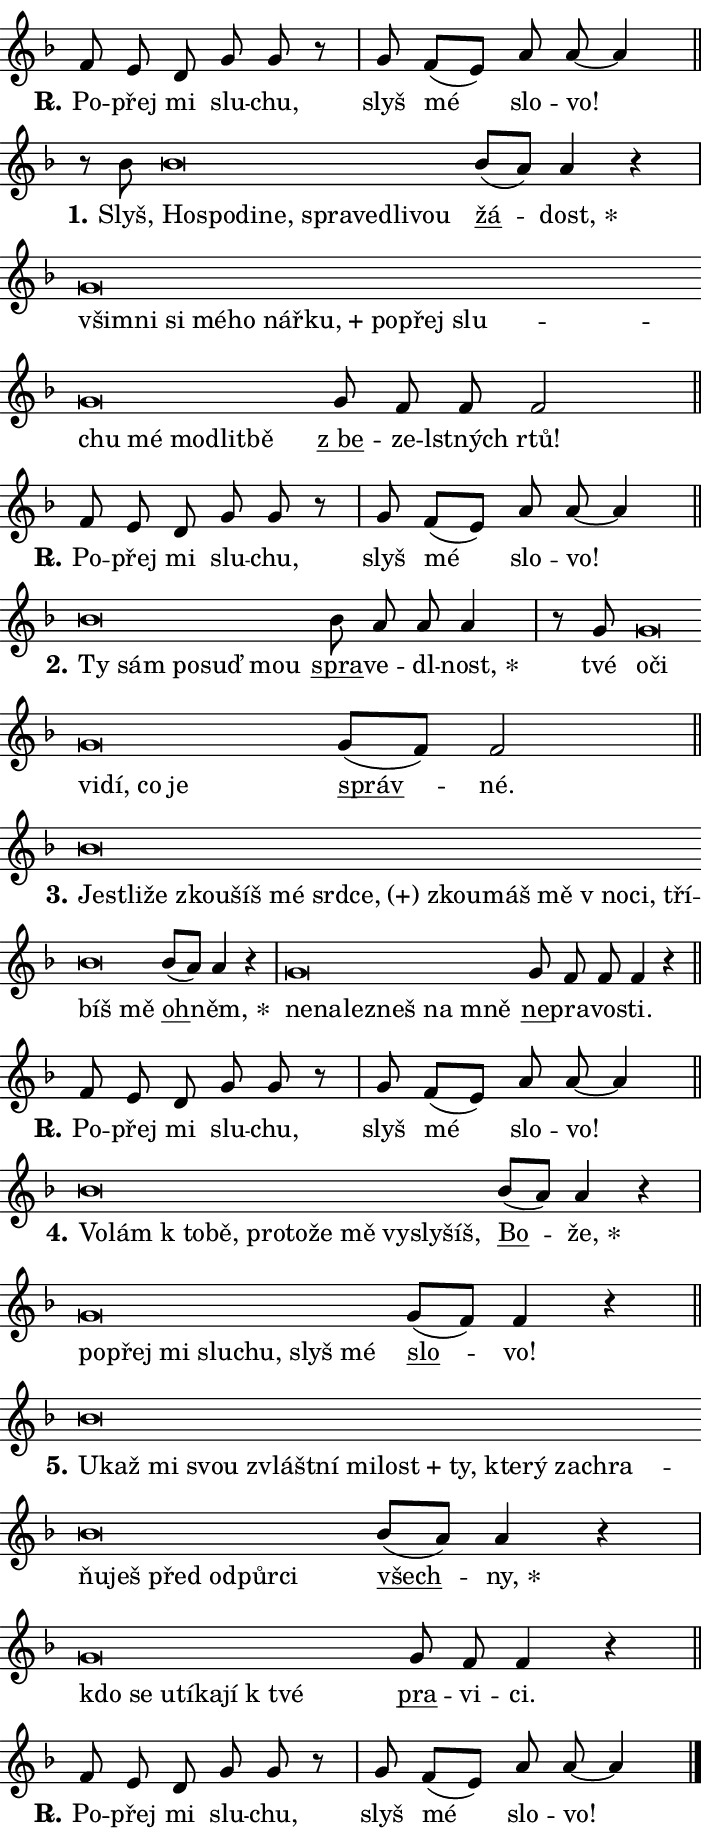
\version "2.24.0"
\header { tagline = "" }
\paper {
  indent = 0\cm
  top-margin = 0\cm
  right-margin = 0.13\cm % to fit lyric hyphens
  bottom-margin = 0\cm
  left-margin = 0\cm
  paper-width = 12\cm
  page-breaking = #ly:one-page-breaking
  system-system-spacing.basic-distance = #11
  score-system-spacing.basic-distance = #11
  ragged-last = ##f
}


%% Author: Thomas Morley
%% https://lists.gnu.org/archive/html/lilypond-user/2020-05/msg00002.html
#(define (line-position grob)
"Returns position of @var[grob} in current system:
   @code{'start}, if at first time-step
   @code{'end}, if at last time-step
   @code{'middle} otherwise
"
  (let* ((col (ly:item-get-column grob))
         (ln (ly:grob-object col 'left-neighbor))
         (rn (ly:grob-object col 'right-neighbor))
         (col-to-check-left (if (ly:grob? ln) ln col))
         (col-to-check-right (if (ly:grob? rn) rn col))
         (break-dir-left
           (and
             (ly:grob-property col-to-check-left 'non-musical #f)
             (ly:item-break-dir col-to-check-left)))
         (break-dir-right
           (and
             (ly:grob-property col-to-check-right 'non-musical #f)
             (ly:item-break-dir col-to-check-right))))
        (cond ((eqv? 1 break-dir-left) 'start)
              ((eqv? -1 break-dir-right) 'end)
              (else 'middle))))

#(define (tranparent-at-line-position vctor)
  (lambda (grob)
  "Relying on @code{line-position} select the relevant enry from @var{vctor}.
Used to determine transparency,"
    (case (line-position grob)
      ((end) (not (vector-ref vctor 0)))
      ((middle) (not (vector-ref vctor 1)))
      ((start) (not (vector-ref vctor 2))))))

noteHeadBreakVisibility =
#(define-music-function (break-visibility)(vector?)
"Makes @code{NoteHead}s transparent relying on @var{break-visibility}"
#{
  \override NoteHead.transparent =
    #(tranparent-at-line-position break-visibility)
#})

#(define delete-ledgers-for-transparent-note-heads
  (lambda (grob)
    "Reads whether a @code{NoteHead} is transparent.
If so this @code{NoteHead} is removed from @code{'note-heads} from
@var{grob}, which is supposed to be @code{LedgerLineSpanner}.
As a result ledgers are not printed for this @code{NoteHead}"
    (let* ((nhds-array (ly:grob-object grob 'note-heads))
           (nhds-list
             (if (ly:grob-array? nhds-array)
                 (ly:grob-array->list nhds-array)
                 '()))
           ;; Relies on the transparent-property being done before
           ;; Staff.LedgerLineSpanner.after-line-breaking is executed.
           ;; This is fragile ...
           (to-keep
             (remove
               (lambda (nhd)
                 (ly:grob-property nhd 'transparent #f))
               nhds-list)))
      ;; TODO find a better method to iterate over grob-arrays, similiar
      ;; to filter/remove etc for lists
      ;; For now rebuilt from scratch
      (set! (ly:grob-object grob 'note-heads)  '())
      (for-each
        (lambda (nhd)
          (ly:pointer-group-interface::add-grob grob 'note-heads nhd))
        to-keep))))

squashNotes = {
  \override NoteHead.X-extent = #'(-0.2 . 0.2)
  \override NoteHead.Y-extent = #'(-0.75 . 0)
  \override NoteHead.stencil =
    #(lambda (grob)
       (let ((pos (ly:grob-property grob 'staff-position)))
         (begin
           (if (< pos -7) (display "ERROR: Lower brevis then expected\n") (display ""))
           (if (<= pos -6) ly:text-interface::print ly:note-head::print))))
}
unSquashNotes = {
  \revert NoteHead.X-extent
  \revert NoteHead.Y-extent
  \revert NoteHead.stencil
}

hideNotes = \noteHeadBreakVisibility #begin-of-line-visible
unHideNotes = \noteHeadBreakVisibility #all-visible

% work-around for resetting accidentals
% https://lilypond.org/doc/v2.23/Documentation/notation/displaying-rhythms#unmetered-music
cadenzaMeasure = {
  \cadenzaOff
  \partial 1024 s1024
  \cadenzaOn
}

#(define-markup-command (accent layout props text) (markup?)
  "Underline accented syllable"
  (interpret-markup layout props
    #{\markup \override #'(offset . 4.3) \underline { #text }#}))

responsum = \markup \concat {
  "R" \hspace #-1.05 \path #0.1 #'((moveto 0 0.07) (lineto 0.9 0.8)) \hspace #0.05 "."
}

spaceSize = #0.6828661417322834 % exact space size for TeX Gyre Schola

\layout {
  \context {
    \Staff
    \remove "Time_signature_engraver"
    \override LedgerLineSpanner.after-line-breaking = #delete-ledgers-for-transparent-note-heads
  }
  \context {
    \Lyrics {
      \override LyricSpace.minimum-distance = \spaceSize
      \override LyricText.font-name = #"TeX Gyre Schola"
      \override LyricText.font-size = 1
      \override StanzaNumber.font-name = #"TeX Gyre Schola Bold"
      \override StanzaNumber.font-size = 1
    }
  }
  \context {
    \Score 
    \override NoteHead.text =
      #(lambda (grob) 
        (let ((pos (ly:grob-property grob 'staff-position)))
          #{\markup {
            \combine
              \halign #-0.55 \raise #(if (= pos -6) 0 0.5) \override #'(thickness . 2) \draw-line #'(3.2 . 0)
              \musicglyph "noteheads.sM1"
          }#}))
  }
}

% magnetic-lyrics.ily
%
%   written by
%     Jean Abou Samra <jean@abou-samra.fr>
%     Werner Lemberg <wl@gnu.org>
%
%   adapted by
%     Jiri Hon <jiri.hon@gmail.com>
%
% Version 2022-Apr-15

% https://www.mail-archive.com/lilypond-user@gnu.org/msg149350.html

#(define (Left_hyphen_pointer_engraver context)
   "Collect syllable-hyphen-syllable occurrences in lyrics and store
them in properties.  This engraver only looks to the left.  For
example, if the lyrics input is @code{foo -- bar}, it does the
following.

@itemize @bullet
@item
Set the @code{text} property of the @code{LyricHyphen} grob between
@q{foo} and @q{bar} to @code{foo}.

@item
Set the @code{left-hyphen} property of the @code{LyricText} grob with
text @q{foo} to the @code{LyricHyphen} grob between @q{foo} and
@q{bar}.
@end itemize

Use this auxiliary engraver in combination with the
@code{lyric-@/text::@/apply-@/magnetic-@/offset!} hook."
   (let ((hyphen #f)
         (text #f))
     (make-engraver
      (acknowledgers
       ((lyric-syllable-interface engraver grob source-engraver)
        (set! text grob)))
      (end-acknowledgers
       ((lyric-hyphen-interface engraver grob source-engraver)
        ;(when (not (grob::has-interface grob 'lyric-space-interface))
          (set! hyphen grob)));)
      ((stop-translation-timestep engraver)
       (when (and text hyphen)
         (ly:grob-set-object! text 'left-hyphen hyphen))
       (set! text #f)
       (set! hyphen #f)))))

#(define (lyric-text::apply-magnetic-offset! grob)
   "If the space between two syllables is less than the value in
property @code{LyricText@/.details@/.squash-threshold}, move the right
syllable to the left so that it gets concatenated with the left
syllable.

Use this function as a hook for
@code{LyricText@/.after-@/line-@/breaking} if the
@code{Left_@/hyphen_@/pointer_@/engraver} is active."
   (let ((hyphen (ly:grob-object grob 'left-hyphen #f)))
     (when hyphen
       (let ((left-text (ly:spanner-bound hyphen LEFT)))
         (when (grob::has-interface left-text 'lyric-syllable-interface)
           (let* ((common (ly:grob-common-refpoint grob left-text X))
                  (this-x-ext (ly:grob-extent grob common X))
                  (left-x-ext
                   (begin
                     ;; Trigger magnetism for left-text.
                     (ly:grob-property left-text 'after-line-breaking)
                     (ly:grob-extent left-text common X)))
                  ;; `delta` is the gap width between two syllables.
                  (delta (- (interval-start this-x-ext)
                            (interval-end left-x-ext)))
                  (details (ly:grob-property grob 'details))
                  (threshold (assoc-get 'squash-threshold details 0.2)))
             (when (< delta threshold)
               (let* (;; We have to manipulate the input text so that
                      ;; ligatures crossing syllable boundaries are not
                      ;; disabled.  For languages based on the Latin
                      ;; script this is essentially a beautification.
                      ;; However, for non-Western scripts it can be a
                      ;; necessity.
                      (lt (ly:grob-property left-text 'text))
                      (rt (ly:grob-property grob 'text))
                      (is-space (grob::has-interface hyphen 'lyric-space-interface))
                      (space (if is-space " " ""))
                      (extra-delta (if is-space spaceSize 0))
                      ;; Append new syllable.
                      (ltrt-space (if (and (string? lt) (string? rt))
                                (string-append lt space rt)
                                (make-concat-markup (list lt space rt))))
                      ;; Right-align `ltrt` to the right side.
                      (ltrt-space-markup (grob-interpret-markup
                               grob
                               (make-translate-markup
                                (cons (interval-length this-x-ext) 0)
                                (make-right-align-markup ltrt-space)))))
                 (begin
                   ;; Don't print `left-text`.
                   (ly:grob-set-property! left-text 'stencil #f)
                   ;; Set text and stencil (which holds all collected
                   ;; syllables so far) and shift it to the left.
                   (ly:grob-set-property! grob 'text ltrt-space)
                   (ly:grob-set-property! grob 'stencil ltrt-space-markup)
                   (ly:grob-translate-axis! grob (- (- delta extra-delta)) X))))))))))


#(define (lyric-hyphen::displace-bounds-first grob)
   ;; Make very sure this callback isn't triggered too early.
   (let ((left (ly:spanner-bound grob LEFT))
         (right (ly:spanner-bound grob RIGHT)))
     (ly:grob-property left 'after-line-breaking)
     (ly:grob-property right 'after-line-breaking)
     (ly:lyric-hyphen::print grob)))

squashThreshold = #0.4

\layout {
  \context {
    \Lyrics
    \consists #Left_hyphen_pointer_engraver
    \override LyricText.after-line-breaking =
      #lyric-text::apply-magnetic-offset!
    \override LyricHyphen.stencil = #lyric-hyphen::displace-bounds-first
    \override LyricText.details.squash-threshold = \squashThreshold
    \override LyricHyphen.minimum-distance = 0
    \override LyricHyphen.minimum-length = \squashThreshold
  }
}

squashText = \override LyricText.details.squash-threshold = 9999
unSquashText = \override LyricText.details.squash-threshold = \squashThreshold

leftText = \override LyricText.self-alignment-X = #LEFT
unLeftText = \revert LyricText.self-alignment-X

starOffset = #(lambda (grob) 
                (let ((x_offset (ly:self-alignment-interface::aligned-on-x-parent grob)))
                  (if (= x_offset 0) 0 (+ x_offset 1.2))))

star = #(define-music-function (syllable)(string?)
"Append star separator at the end of a syllable"
#{
  \once \override LyricText.X-offset = #starOffset
  \lyricmode { \markup {
    #syllable
    \override #'((font-name . "TeX Gyre Schola Bold")) \hspace #0.2 \lower #0.65 \larger "*"
  } }
#})

starAccent = #(define-music-function (syllable)(string?)
"Append star separator at the end of a syllable and make accent"
#{
  \once \override LyricText.X-offset = #starOffset
  \lyricmode { \markup {
    \accent #syllable
    \override #'((font-name . "TeX Gyre Schola Bold")) \hspace #0.2 \lower #0.65 \larger "*"
  } }
#})

breath = #(define-music-function (syllable)(string?)
"Append breathing indicator at the end of a syllable"
#{
  \lyricmode { \markup { #syllable "+" } }
#})

optionalBreath = #(define-music-function (syllable)(string?)
"Append optional breathing indicator at the end of a syllable"
#{
  \lyricmode { \markup { #syllable "(+)" } }
#})


\score {
    <<
        \new Voice = "melody" { \cadenzaOn \key f \major \relative { f'8 e d g g r \cadenzaMeasure \bar "|" g f[( e)] a a~ a4 \cadenzaMeasure \bar "||" \break } }
        \new Lyrics \lyricsto "melody" { \lyricmode { \set stanza = \responsum
Po -- přej mi slu -- chu, slyš mé slo -- vo! } }
    >>
    \layout {}
}

\score {
    <<
        \new Voice = "melody" { \cadenzaOn \key f \major \relative { r8 bes'8 \squashNotes bes\breve*1/16 \hideNotes \breve*1/16 \bar "" \breve*1/16 \bar "" \breve*1/16 \bar "" \breve*1/16 \bar "" \breve*1/16 \bar "" \breve*1/16 \breve*1/16 \bar "" \unHideNotes \unSquashNotes \bar "" bes8[( a)] a4 r \cadenzaMeasure \bar "|" \squashNotes g\breve*1/16 \hideNotes \breve*1/16 \bar "" \breve*1/16 \bar "" \breve*1/16 \bar "" \breve*1/16 \bar "" \breve*1/16 \bar "" \breve*1/16 \bar "" \breve*1/16 \bar "" \breve*1/16 \bar "" \breve*1/16 \bar "" \breve*1/16 \bar "" \breve*1/16 \bar "" \breve*1/16 \bar "" \breve*1/16 \breve*1/16 \bar "" \unHideNotes \unSquashNotes \bar "" g8 f f f2 \cadenzaMeasure \bar "||" \break } }
        \new Lyrics \lyricsto "melody" { \lyricmode { \set stanza = "1."
Slyš, \leftText Ho -- \squashText spo -- di -- ne, spra -- ve -- dli -- vou \unLeftText \unSquashText \markup \accent žá -- \star dost, \leftText všim -- \squashText ni si mé -- ho nář -- \breath "ku," po -- přej slu -- chu mé mo -- dlit -- bě \unLeftText \unSquashText \markup \accent "z be" -- ze -- lstných rtů! } }
    >>
    \layout {}
}

\score {
    <<
        \new Voice = "melody" { \cadenzaOn \key f \major \relative { f'8 e d g g r \cadenzaMeasure \bar "|" g f[( e)] a a~ a4 \cadenzaMeasure \bar "||" \break } }
        \new Lyrics \lyricsto "melody" { \lyricmode { \set stanza = \responsum
Po -- přej mi slu -- chu, slyš mé slo -- vo! } }
    >>
    \layout {}
}

\score {
    <<
        \new Voice = "melody" { \cadenzaOn \key f \major \relative { \squashNotes bes'\breve*1/16 \hideNotes \breve*1/16 \bar "" \breve*1/16 \bar "" \breve*1/16 \breve*1/16 \bar "" \unHideNotes \unSquashNotes \bar "" bes8 a a a4 \cadenzaMeasure \bar "|" r8 g8 \squashNotes g\breve*1/16 \hideNotes \breve*1/16 \bar "" \breve*1/16 \bar "" \breve*1/16 \bar "" \breve*1/16 \breve*1/16 \bar "" \unHideNotes \unSquashNotes \bar "" g8[( f)] f2 \cadenzaMeasure \bar "||" \break } }
        \new Lyrics \lyricsto "melody" { \lyricmode { \set stanza = "2."
\leftText Ty \squashText sám po -- suď mou \unLeftText \unSquashText \markup \accent spra -- ve -- dl -- \star nost, tvé \leftText o -- \squashText či vi -- dí, co je \unLeftText \unSquashText \markup \accent správ -- né. } }
    >>
    \layout {}
}

\score {
    <<
        \new Voice = "melody" { \cadenzaOn \key f \major \relative { \squashNotes bes'\breve*1/16 \hideNotes \breve*1/16 \bar "" \breve*1/16 \bar "" \breve*1/16 \bar "" \breve*1/16 \bar "" \breve*1/16 \bar "" \breve*1/16 \bar "" \breve*1/16 \bar "" \breve*1/16 \bar "" \breve*1/16 \bar "" \breve*1/16 \bar "" \breve*1/16 \bar "" \breve*1/16 \bar "" \breve*1/16 \bar "" \breve*1/16 \breve*1/16 \bar "" \unHideNotes \unSquashNotes \bar "" bes8[( a)] a4 r \cadenzaMeasure \bar "|" \squashNotes g\breve*1/16 \hideNotes \breve*1/16 \bar "" \breve*1/16 \bar "" \breve*1/16 \bar "" \breve*1/16 \breve*1/16 \bar "" \unHideNotes \unSquashNotes \bar "" g8 f f f4 r \cadenzaMeasure \bar "||" \break } }
        \new Lyrics \lyricsto "melody" { \lyricmode { \set stanza = "3."
\leftText Je -- \squashText stli -- že zkou -- šíš mé srd -- \optionalBreath ce, zkou -- máš mě "v no" -- ci, tří -- bíš mě \unLeftText \unSquashText \markup \accent oh -- \star něm, \leftText ne -- \squashText na -- lez -- neš na mně \unLeftText \unSquashText \markup \accent ne -- pra -- vo -- sti. } }
    >>
    \layout {}
}

\score {
    <<
        \new Voice = "melody" { \cadenzaOn \key f \major \relative { f'8 e d g g r \cadenzaMeasure \bar "|" g f[( e)] a a~ a4 \cadenzaMeasure \bar "||" \break } }
        \new Lyrics \lyricsto "melody" { \lyricmode { \set stanza = \responsum
Po -- přej mi slu -- chu, slyš mé slo -- vo! } }
    >>
    \layout {}
}

\score {
    <<
        \new Voice = "melody" { \cadenzaOn \key f \major \relative { \squashNotes bes'\breve*1/16 \hideNotes \breve*1/16 \bar "" \breve*1/16 \bar "" \breve*1/16 \bar "" \breve*1/16 \bar "" \breve*1/16 \bar "" \breve*1/16 \bar "" \breve*1/16 \bar "" \breve*1/16 \bar "" \breve*1/16 \breve*1/16 \bar "" \unHideNotes \unSquashNotes \bar "" bes8[( a)] a4 r \cadenzaMeasure \bar "|" \squashNotes g\breve*1/16 \hideNotes \breve*1/16 \bar "" \breve*1/16 \bar "" \breve*1/16 \bar "" \breve*1/16 \bar "" \breve*1/16 \breve*1/16 \bar "" \unHideNotes \unSquashNotes \bar "" g8[( f)] f4 r \cadenzaMeasure \bar "||" \break } }
        \new Lyrics \lyricsto "melody" { \lyricmode { \set stanza = "4."
\leftText Vo -- \squashText lám "k to" -- bě, pro -- to -- že mě vy -- sly -- šíš, \unLeftText \unSquashText \markup \accent Bo -- \star že, \leftText po -- \squashText přej mi slu -- chu, slyš mé \unLeftText \unSquashText \markup \accent slo -- vo! } }
    >>
    \layout {}
}

\score {
    <<
        \new Voice = "melody" { \cadenzaOn \key f \major \relative { \squashNotes bes'\breve*1/16 \hideNotes \breve*1/16 \bar "" \breve*1/16 \bar "" \breve*1/16 \bar "" \breve*1/16 \bar "" \breve*1/16 \bar "" \breve*1/16 \bar "" \breve*1/16 \bar "" \breve*1/16 \bar "" \breve*1/16 \bar "" \breve*1/16 \bar "" \breve*1/16 \bar "" \breve*1/16 \bar "" \breve*1/16 \bar "" \breve*1/16 \bar "" \breve*1/16 \bar "" \breve*1/16 \bar "" \breve*1/16 \breve*1/16 \bar "" \unHideNotes \unSquashNotes \bar "" bes8[( a)] a4 r \cadenzaMeasure \bar "|" \squashNotes g\breve*1/16 \hideNotes \breve*1/16 \bar "" \breve*1/16 \bar "" \breve*1/16 \bar "" \breve*1/16 \bar "" \breve*1/16 \breve*1/16 \bar "" \unHideNotes \unSquashNotes \bar "" g8 f f4 r \cadenzaMeasure \bar "||" \break } }
        \new Lyrics \lyricsto "melody" { \lyricmode { \set stanza = "5."
\leftText U -- \squashText kaž mi svou zvlášt -- ní mi -- \breath "lost" ty, kte -- rý za -- chra -- ňu -- ješ před od -- půr -- ci \unLeftText \unSquashText \markup \accent všech -- \star ny, \leftText kdo \squashText se u -- tí -- ka -- jí "k tvé" \unLeftText \unSquashText \markup \accent pra -- vi -- ci. } }
    >>
    \layout {}
}

\score {
    <<
        \new Voice = "melody" { \cadenzaOn \key f \major \relative { f'8 e d g g r \cadenzaMeasure \bar "|" g f[( e)] a a~ a4 \cadenzaMeasure \bar "||" \break } \bar "|." }
        \new Lyrics \lyricsto "melody" { \lyricmode { \set stanza = \responsum
Po -- přej mi slu -- chu, slyš mé slo -- vo! } }
    >>
    \layout {}
}
